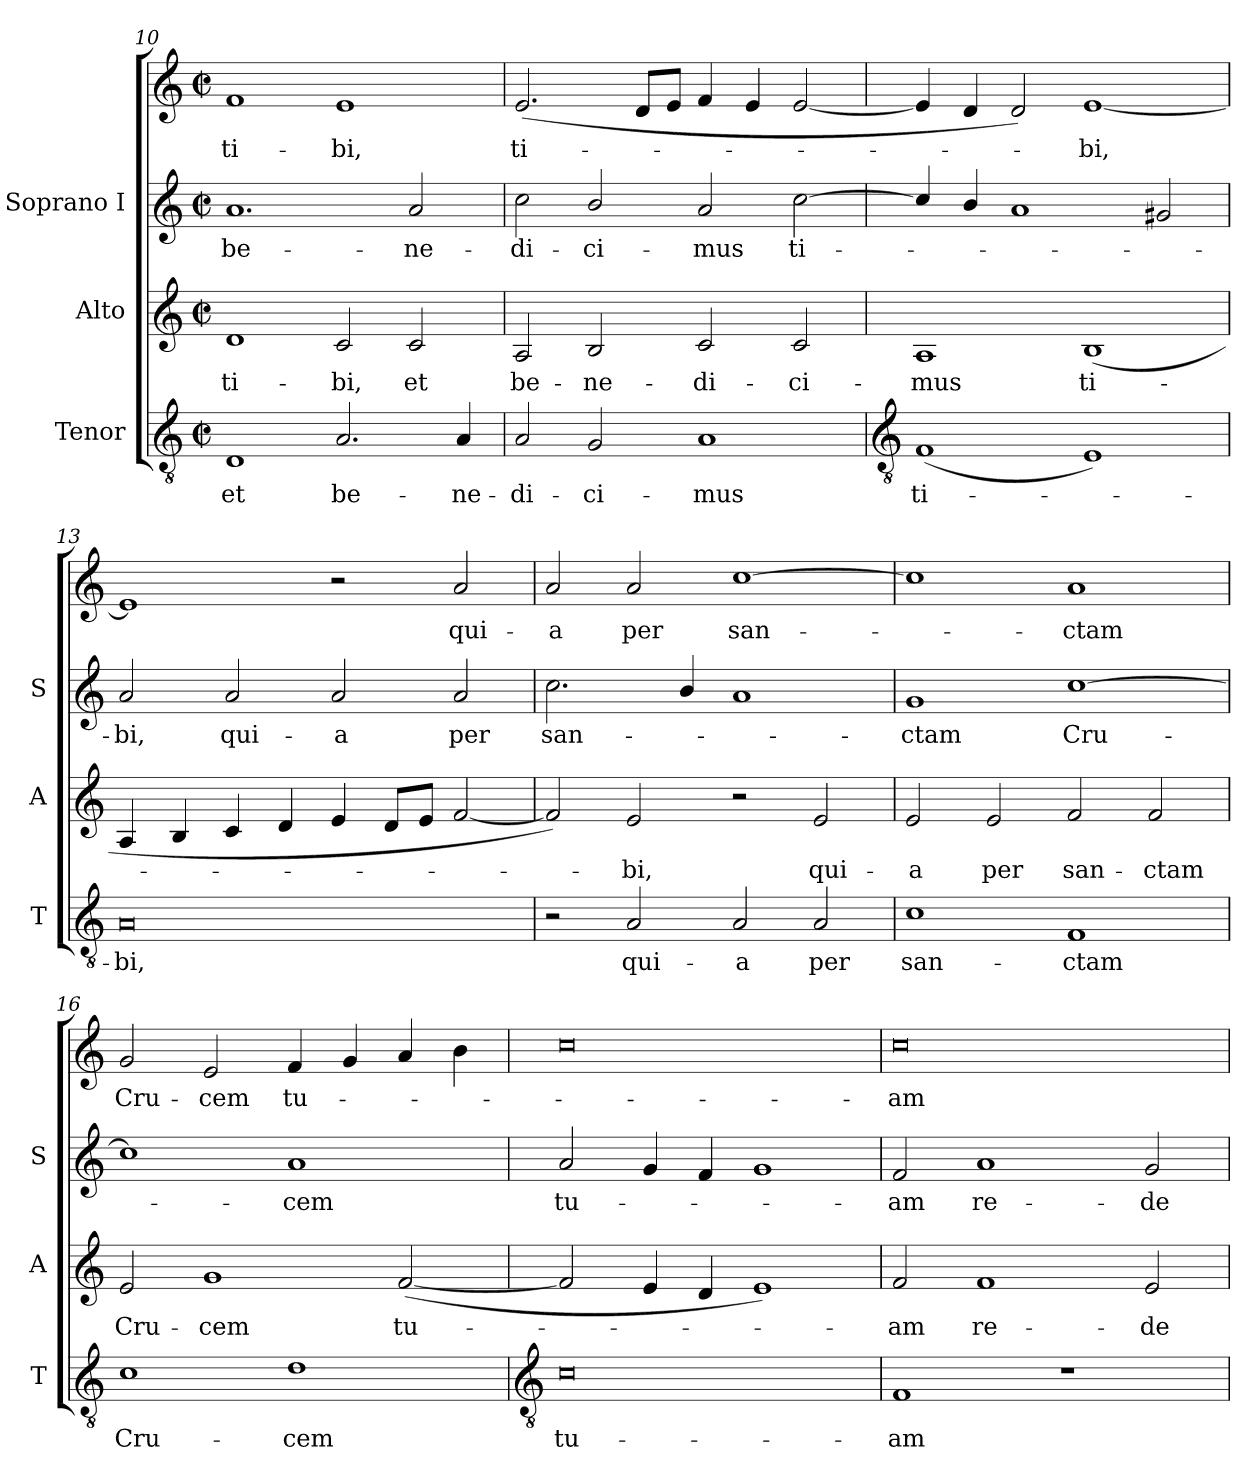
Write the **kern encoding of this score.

**kern	**text	**kern	**text	**kern	**text	**kern	**text
*part3	*part3	*part2	*part2	*part1	*part1	*part1	*part1
*staff4	*staff4	*staff3	*staff3	*staff2	*staff2	*staff1	*staff1
*I"Tenor	*	*I"Alto	*	*I"Soprano I	*	*	*
*I'T	*	*I'A	*	*I'S	*	*	*
*clefGv2	*	*clefG2	*	*clefG2	*	*clefG2	*
*k[]	*	*k[]	*	*k[]	*	*k[]	*
*C:	*	*C:	*	*C:	*	*C:	*
*M4/2	*	*M4/2	*	*M4/2	*	*M4/2	*
*met(c|)	*	*met(c|)	*	*met(c|)	*	*met(c|)	*
=10	=10	=10	=10	=10	=10	=10	=10
!	!LO:LY:b	!	!LO:LY:b	!	!LO:LY:b	!	!LO:LY:b
1D	et	1d	ti-	1.a	be-	1f	ti-
!	!LO:LY:b	!	!LO:LY:b	!	!	!	!LO:LY:b
2.A	be-	2c	-bi,	.	.	1e	-bi,
!	!	!	!LO:LY:b	!	!LO:LY:b	!	!
.	.	2c	et	2a	-ne-	.	.
!	!LO:LY:b	!	!	!	!	!	!
4A	-ne-	.	.	.	.	.	.
=11	=11	=11	=11	=11	=11	=11	=11
!	!LO:LY:b	!	!LO:LY:b	!	!LO:LY:b	!	!LO:LY:b
2A	-di-	2A	be-	2cc	di-	(<2.e	-ti-
!	!LO:LY:b	!	!LO:LY:b	!	!LO:LY:b	!	!
2G	-ci-	2B	-ne-	2b/	-ci-	.	.
.	.	.	.	.	.	8dL	.
.	.	.	.	.	.	8eJ	.
!	!LO:LY:b	!	!LO:LY:b	!	!LO:LY:b	!	!
1A	-mus	2c	-di-	2a	-mus	4f	.
.	.	.	.	.	.	4e	.
!	!	!	!LO:LY:b	!	!LO:LY:b	!	!
.	.	2c	-ci-	[2cc\	ti-	[2e	.
!!LO:LB:g=z
=12	=12	=12	=12	=12	=12	=12	=12
*clefGv2	*	*	*	*	*	*	*
!	!LO:LY:b	!	!LO:LY:b	!	!	!	!
(<1F	ti-	1A	-mus	4cc/]	.	4e]	.
.	.	.	.	4b/	.	4d	.
.	.	.	.	1a	.	2d)	.
!	!	!	!LO:LY:b	!	!	!	!LO:LY:b
1E)	.	(<1B	ti-	.	.	[1e	bi,
.	.	.	.	2g#X	.	.	.
=13	=13	=13	=13	=13	=13	=13	=13
!	!LO:LY:b	!	!	!	!LO:LY:b	!	!
0A	bi,	4A	.	2a	-bi,	1e]	.
.	.	4B	.	.	.	.	.
!	!	!	!	!	!LO:LY:b	!	!
.	.	4c	.	2a	qui-	.	.
.	.	4d	.	.	.	.	.
!	!	!	!	!	!LO:LY:b	!	!
.	.	4e	.	2a	-a	2r	.
.	.	8dL	.	.	.	.	.
.	.	8eJ	.	.	.	.	.
!	!	!	!	!	!LO:LY:b	!	!LO:LY:b
.	.	[2f	.	2a	per	2a	qui-
=14	=14	=14	=14	=14	=14	=14	=14
!	!	!	!	!	!LO:LY:b	!	!LO:LY:b
2r	.	2f])	.	2.cc	san-	2a	a
!	!LO:LY:b	!	!LO:LY:b	!	!	!	!LO:LY:b
2A	qui-	2e	bi,	.	.	2a	per
.	.	.	.	4b/	.	.	.
!	!LO:LY:b	!	!	!	!	!	!LO:LY:b
2A	-a	2r	.	1a	.	[1cc	san-
!	!LO:LY:b	!	!LO:LY:b	!	!	!	!
2A	per	2e	qui-	.	.	.	.
=15	=15	=15	=15	=15	=15	=15	=15
!	!LO:LY:b	!	!LO:LY:b	!	!LO:LY:b	!	!
1c	san-	2e	-a	1g	ctam	1cc]	.
!	!	!	!LO:LY:b	!	!	!	!
.	.	2e	per	.	.	.	.
!	!LO:LY:b	!	!LO:LY:b	!	!LO:LY:b	!	!LO:LY:b
1F	-ctam	2f	san-	[1cc	Cru-	1a	ctam
!	!	!	!LO:LY:b	!	!	!	!
.	.	2f	-ctam	.	.	.	.
=16	=16	=16	=16	=16	=16	=16	=16
!	!LO:LY:b	!	!LO:LY:b	!	!	!	!LO:LY:b
1c	Cru-	2e	Cru-	1cc]	.	2g	Cru-
!	!	!	!LO:LY:b	!	!	!	!LO:LY:b
.	.	1g	-cem	.	.	2e	-cem
!	!LO:LY:b	!	!	!	!LO:LY:b	!	!LO:LY:b
1d	-cem	.	.	1a	cem	4f	tu-
.	.	.	.	.	.	4g	.
!	!	!	!LO:LY:b	!	!	!	!
.	.	(<[2f	tu-	.	.	4a	.
.	.	.	.	.	.	4b	.
!!LO:LB:g=z
=17	=17	=17	=17	=17	=17	=17	=17
*clefGv2	*	*	*	*	*	*	*
!	!LO:LY:b	!	!	!	!LO:LY:b	!	!
0c	tu-	2f]	.	2a	tu-	0cc	.
.	.	4e	.	4g	.	.	.
.	.	4d	.	4f	.	.	.
.	.	1e)	.	1g	.	.	.
=18	=18	=18	=18	=18	=18	=18	=18
!	!LO:LY:b	!	!LO:LY:b	!	!LO:LY:b	!	!LO:LY:b
1F	-am	2f	am	2f	am	0cc	am
!	!	!	!LO:LY:b	!	!LO:LY:b	!	!
.	.	1f	re-	1a	re-	.	.
1r	.	.	.	.	.	.	.
!	!	!	!LO:LY:b	!	!LO:LY:b	!	!
.	.	2e	-de-	2g	-de-	.	.
=	=	=	=	=	=	=	=
*-	*-	*-	*-	*-	*-	*-	*-
